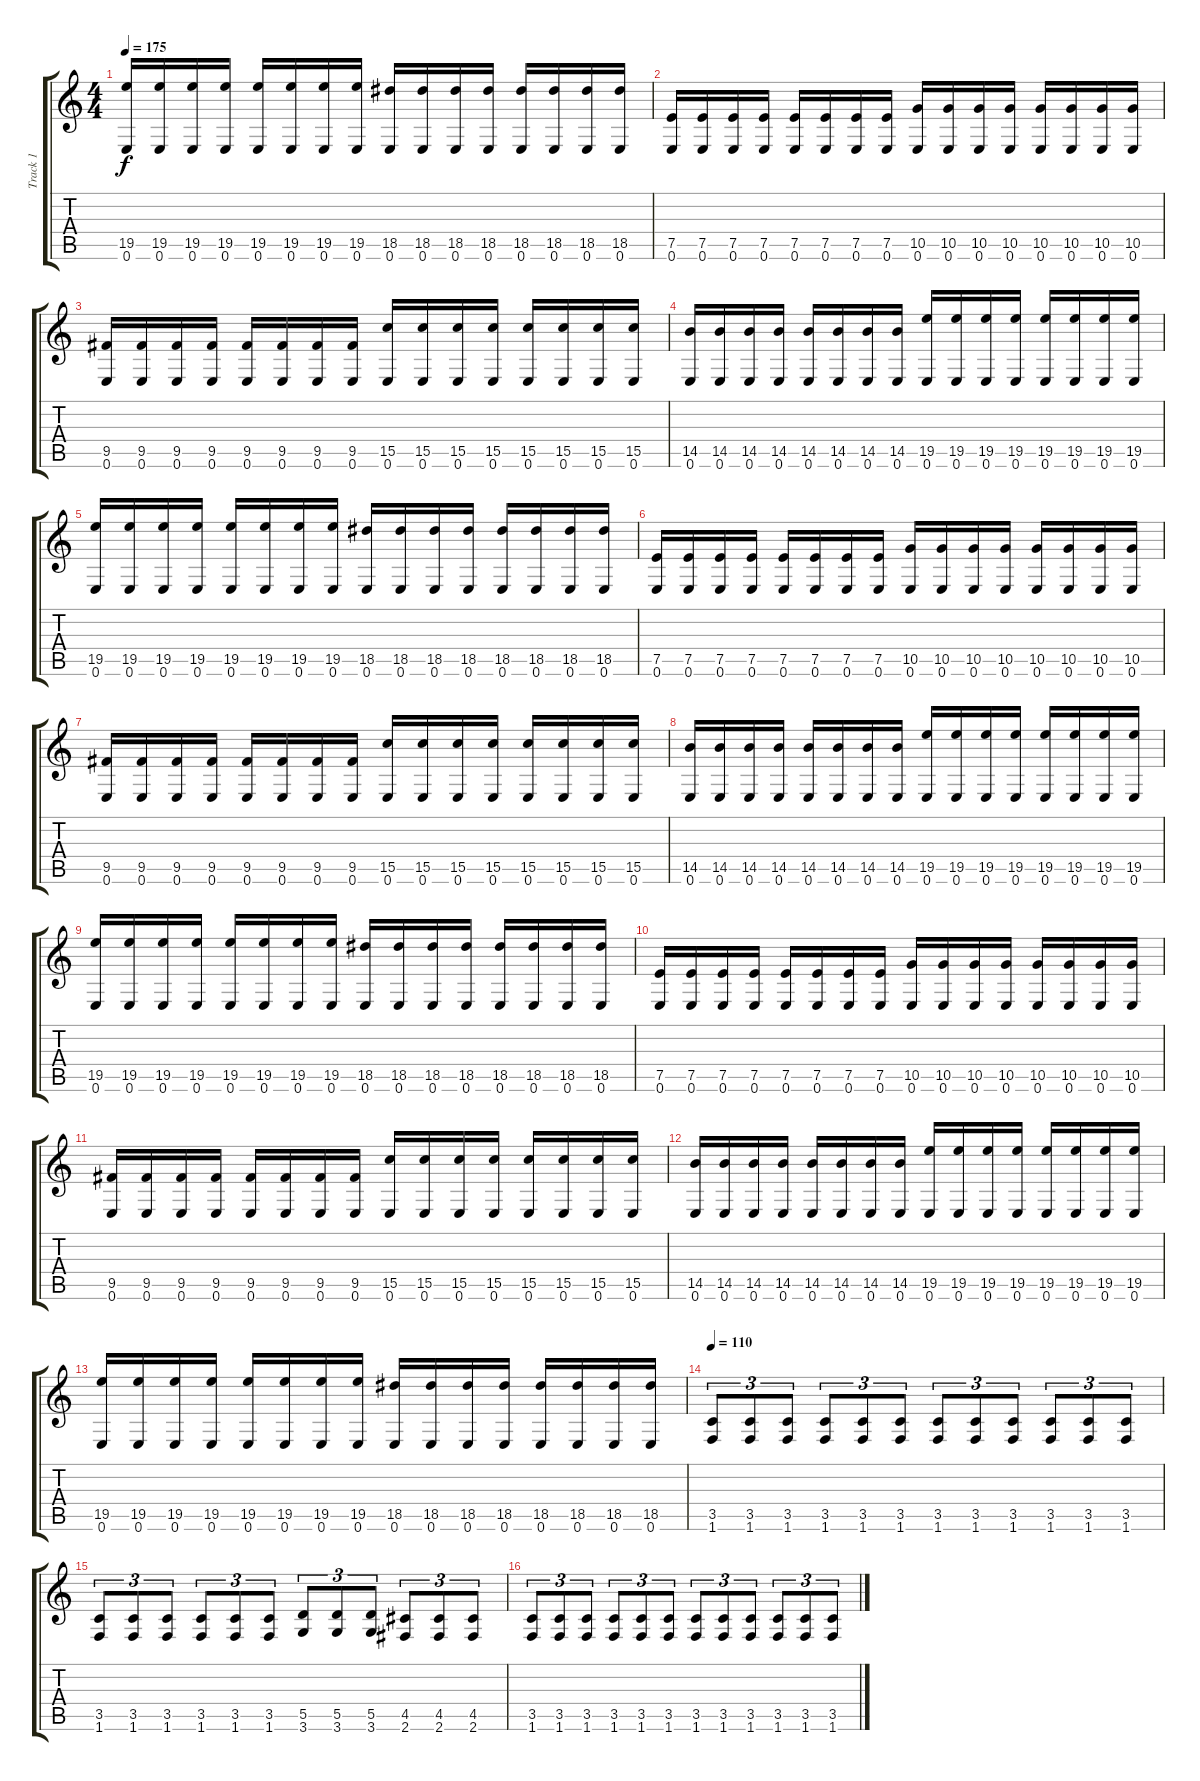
\track ("Track 1" "Track 1") {instrument distortionguitar}
\staff {score tabs}
\tuning (E4 B3 G3 D3 A2 E2) {hide}
\ts (4 4)
\tempo 175
\clef g2
\ks c
(19.5 0.6).16{dy f} (19.5 0.6).16 (19.5 0.6).16 (19.5 0.6).16 (19.5 0.6).16 (19.5 0.6).16 (19.5 0.6).16 (19.5 0.6).16 (18.5 0.6).16 (18.5 0.6).16 (18.5 0.6).16 (18.5 0.6).16 (18.5 0.6).16 (18.5 0.6).16 (18.5 0.6).16 (18.5 0.6).16 |
(7.5 0.6).16 (7.5 0.6).16 (7.5 0.6).16 (7.5 0.6).16 (7.5 0.6).16 (7.5 0.6).16 (7.5 0.6).16 (7.5 0.6).16 (10.5 0.6).16 (10.5 0.6).16 (10.5 0.6).16 (10.5 0.6).16 (10.5 0.6).16 (10.5 0.6).16 (10.5 0.6).16 (10.5 0.6).16 |
(9.5 0.6).16 (9.5 0.6).16 (9.5 0.6).16 (9.5 0.6).16 (9.5 0.6).16 (9.5 0.6).16 (9.5 0.6).16 (9.5 0.6).16 (15.5 0.6).16 (15.5 0.6).16 (15.5 0.6).16 (15.5 0.6).16 (15.5 0.6).16 (15.5 0.6).16 (15.5 0.6).16 (15.5 0.6).16 |
(14.5 0.6).16 (14.5 0.6).16 (14.5 0.6).16 (14.5 0.6).16 (14.5 0.6).16 (14.5 0.6).16 (14.5 0.6).16 (14.5 0.6).16 (19.5 0.6).16 (19.5 0.6).16 (19.5 0.6).16 (19.5 0.6).16 (19.5 0.6).16 (19.5 0.6).16 (19.5 0.6).16 (19.5 0.6).16 |
(19.5 0.6).16 (19.5 0.6).16 (19.5 0.6).16 (19.5 0.6).16 (19.5 0.6).16 (19.5 0.6).16 (19.5 0.6).16 (19.5 0.6).16 (18.5 0.6).16 (18.5 0.6).16 (18.5 0.6).16 (18.5 0.6).16 (18.5 0.6).16 (18.5 0.6).16 (18.5 0.6).16 (18.5 0.6).16 |
(7.5 0.6).16 (7.5 0.6).16 (7.5 0.6).16 (7.5 0.6).16 (7.5 0.6).16 (7.5 0.6).16 (7.5 0.6).16 (7.5 0.6).16 (10.5 0.6).16 (10.5 0.6).16 (10.5 0.6).16 (10.5 0.6).16 (10.5 0.6).16 (10.5 0.6).16 (10.5 0.6).16 (10.5 0.6).16 |
(9.5 0.6).16 (9.5 0.6).16 (9.5 0.6).16 (9.5 0.6).16 (9.5 0.6).16 (9.5 0.6).16 (9.5 0.6).16 (9.5 0.6).16 (15.5 0.6).16 (15.5 0.6).16 (15.5 0.6).16 (15.5 0.6).16 (15.5 0.6).16 (15.5 0.6).16 (15.5 0.6).16 (15.5 0.6).16 |
(14.5 0.6).16 (14.5 0.6).16 (14.5 0.6).16 (14.5 0.6).16 (14.5 0.6).16 (14.5 0.6).16 (14.5 0.6).16 (14.5 0.6).16 (19.5 0.6).16 (19.5 0.6).16 (19.5 0.6).16 (19.5 0.6).16 (19.5 0.6).16 (19.5 0.6).16 (19.5 0.6).16 (19.5 0.6).16 |
(19.5 0.6).16 (19.5 0.6).16 (19.5 0.6).16 (19.5 0.6).16 (19.5 0.6).16 (19.5 0.6).16 (19.5 0.6).16 (19.5 0.6).16 (18.5 0.6).16 (18.5 0.6).16 (18.5 0.6).16 (18.5 0.6).16 (18.5 0.6).16 (18.5 0.6).16 (18.5 0.6).16 (18.5 0.6).16 |
(7.5 0.6).16 (7.5 0.6).16 (7.5 0.6).16 (7.5 0.6).16 (7.5 0.6).16 (7.5 0.6).16 (7.5 0.6).16 (7.5 0.6).16 (10.5 0.6).16 (10.5 0.6).16 (10.5 0.6).16 (10.5 0.6).16 (10.5 0.6).16 (10.5 0.6).16 (10.5 0.6).16 (10.5 0.6).16 |
(9.5 0.6).16 (9.5 0.6).16 (9.5 0.6).16 (9.5 0.6).16 (9.5 0.6).16 (9.5 0.6).16 (9.5 0.6).16 (9.5 0.6).16 (15.5 0.6).16 (15.5 0.6).16 (15.5 0.6).16 (15.5 0.6).16 (15.5 0.6).16 (15.5 0.6).16 (15.5 0.6).16 (15.5 0.6).16 |
(14.5 0.6).16 (14.5 0.6).16 (14.5 0.6).16 (14.5 0.6).16 (14.5 0.6).16 (14.5 0.6).16 (14.5 0.6).16 (14.5 0.6).16 (19.5 0.6).16 (19.5 0.6).16 (19.5 0.6).16 (19.5 0.6).16 (19.5 0.6).16 (19.5 0.6).16 (19.5 0.6).16 (19.5 0.6).16 |
(19.5 0.6).16 (19.5 0.6).16 (19.5 0.6).16 (19.5 0.6).16 (19.5 0.6).16 (19.5 0.6).16 (19.5 0.6).16 (19.5 0.6).16 (18.5 0.6).16 (18.5 0.6).16 (18.5 0.6).16 (18.5 0.6).16 (18.5 0.6).16 (18.5 0.6).16 (18.5 0.6).16 (18.5 0.6).16 |
\tempo 110
(3.5 1.6).8{tu (3 2)} (3.5 1.6).8{tu (3 2)} (3.5 1.6).8{tu (3 2)} (3.5 1.6).8{tu (3 2)} (3.5 1.6).8{tu (3 2)} (3.5 1.6).8{tu (3 2)} (3.5 1.6).8{tu (3 2)} (3.5 1.6).8{tu (3 2)} (3.5 1.6).8{tu (3 2)} (3.5 1.6).8{tu (3 2)} (3.5 1.6).8{tu (3 2)} (3.5 1.6).8{tu (3 2)} |
(3.5 1.6).8{tu (3 2)} (3.5 1.6).8{tu (3 2)} (3.5 1.6).8{tu (3 2)} (3.5 1.6).8{tu (3 2)} (3.5 1.6).8{tu (3 2)} (3.5 1.6).8{tu (3 2)} (5.5 3.6).8{tu (3 2)} (5.5 3.6).8{tu (3 2)} (5.5 3.6).8{tu (3 2)} (4.5 2.6).8{tu (3 2)} (4.5 2.6).8{tu (3 2)} (4.5 2.6).8{tu (3 2)} |
(3.5 1.6).8{tu (3 2)} (3.5 1.6).8{tu (3 2)} (3.5 1.6).8{tu (3 2)} (3.5 1.6).8{tu (3 2)} (3.5 1.6).8{tu (3 2)} (3.5 1.6).8{tu (3 2)} (3.5 1.6).8{tu (3 2)} (3.5 1.6).8{tu (3 2)} (3.5 1.6).8{tu (3 2)} (3.5 1.6).8{tu (3 2)} (3.5 1.6).8{tu (3 2)} (3.5 1.6).8{tu (3 2)}
